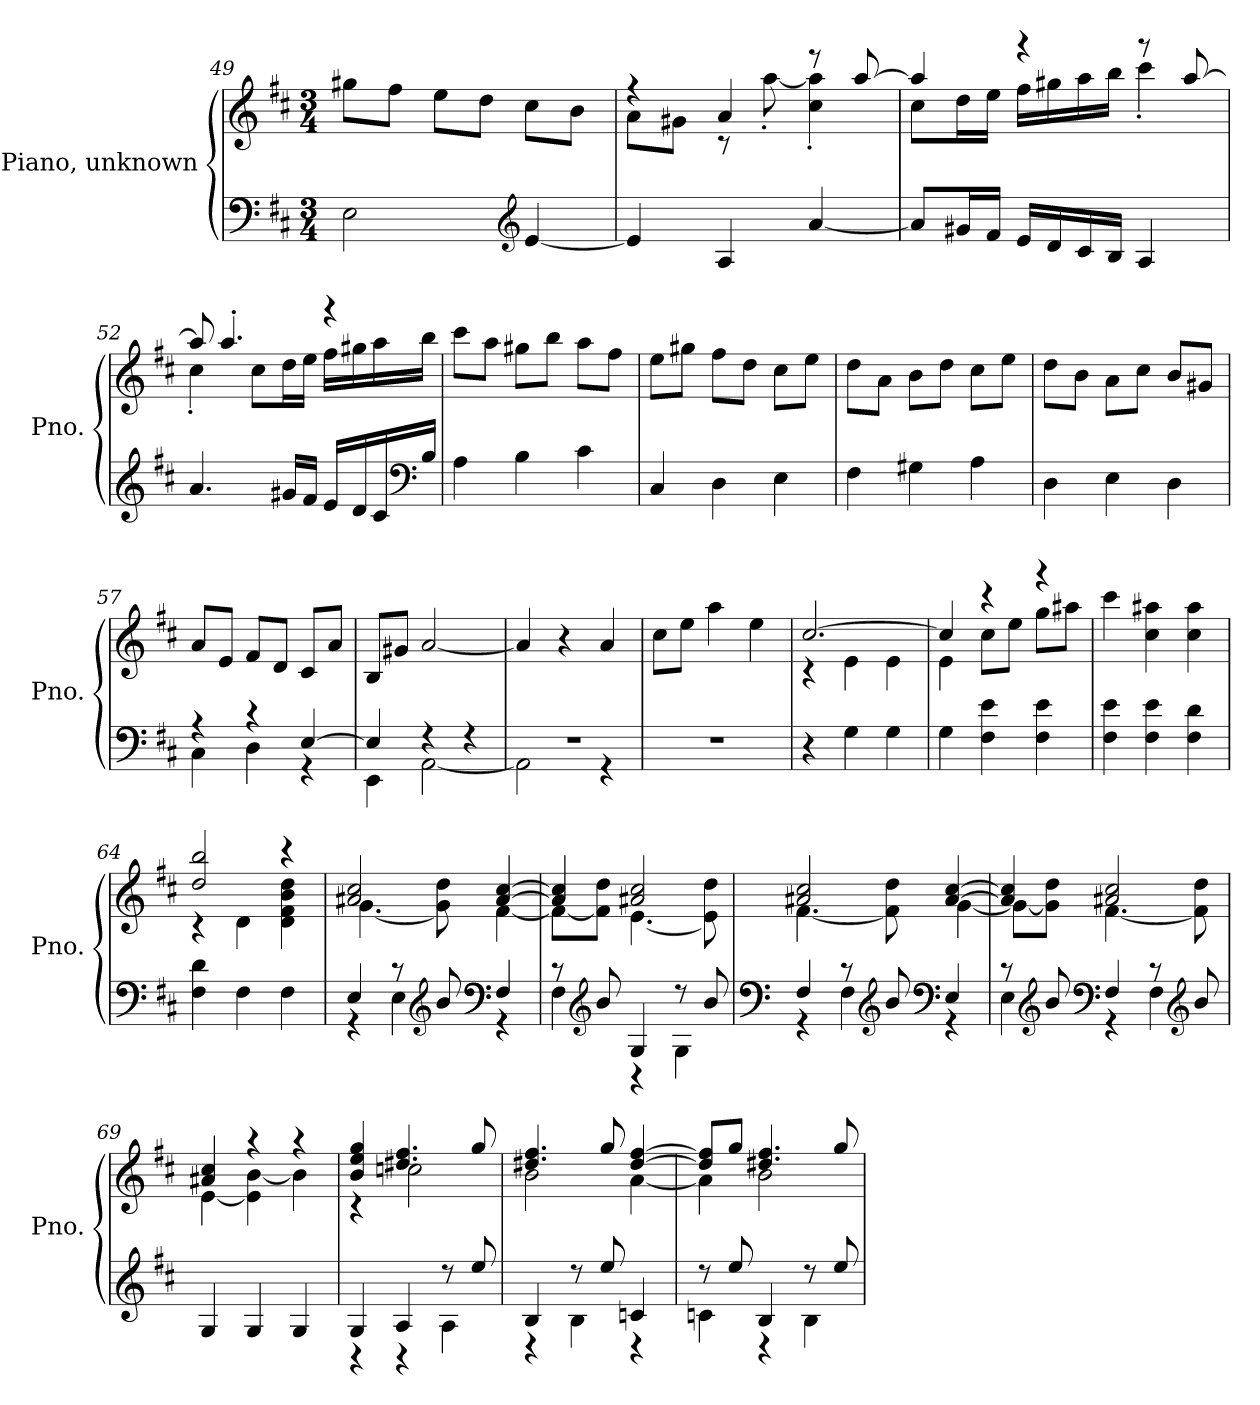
**kern	**kern
*part1	*part1
*staff2	*staff1
*I"Piano, unknown	*
*I'Pno.	*
*clefF4	*clefG2
*k[f#c#]	*k[f#c#]
*M3/4	*M3/4
=49	=49
2E\	8gg#X\L
.	8ff#\J
.	8ee\L
.	8dd\J
*clefG2	*
[4e/	8cc#\L
.	8b\J
=50	=50
*	*^
4e/]	4r	8a\L
.	.	8g#X\J
4A/	4a/	8r
.	.	[8aa'\
[4a/	8r	4cc#\' 4aa\]'
.	[8aa/	.
=51	=51	=51
8a/L]	4aa/]	8cc#\L
16g#X/L	.	16dd\L
16f#/JJ	.	16ee\JJ
16e/LL	4r	16ff#\LL
16d/	.	16gg#X\
16c#/	.	16aa\
16B/JJ	.	16bb\JJ
4A/	8r	4ccc#'\
.	[8aa/	.
!!LO:PB:g=z	!!
=52	=52	=52
4.a/	8aa/]	4cc#'\
.	4.aa'/	.
.	.	8cc#\L
16g#X/LL	.	16dd\L
16f#/JJ	.	16ee\JJ
16e/LL	4r	16ff#\LL
16d/	.	16gg#X\
16c#/	.	16aa\
*clefF4	*	*
16B/JJ	.	16bb\JJ
*	*v	*v
=53	=53
4A\	8ccc#\L
.	8aa\J
4B\	8gg#X\L
.	8bb\J
4c#\	8aa\L
.	8ff#\J
=54	=54
4C#/	8ee\L
.	8gg#X\J
4D\	8ff#\L
.	8dd\J
4E\	8cc#\L
.	8ee\J
=55	=55
4F#\	8dd\L
.	8a\J
4G#X\	8b\L
.	8dd\J
4A\	8cc#\L
.	8ee\J
=56	=56
4D\	8dd\L
.	8b\J
4E\	8a\L
.	8cc#\J
4D\	8b/L
.	8g#X/J
!!LO:LB:g=z
=57	=57
*^	*
4r	4C#\	8a/L
.	.	8e/J
4r	4D\	8f#/L
.	.	8d/J
[4E/	4r	8c#/L
.	.	8a/J
=58	=58	=58
4E/]	4EE\	8B/L
.	.	8g#X/J
4r	[2AA\	[2a/
4r	.	.
=59	=59	=59
2.r	2AA\]	4a/]
.	.	4r
.	4r	4a/
*v	*v	*
=60	=60
2.r	8cc#\L
.	8ee\J
.	4aa\
.	4ee\
=61	=61
*	*^
4r	[2.cc#/	4r
4G\	.	4e\
4G\	.	4e\
=62	=62	=62
4G\	4cc#/]	4e\
4F#\ 4e\	4r	8cc#\L
.	.	8ee\J
4F#\ 4e\	4r	8gg\L
.	.	8aa#X\J
*	*v	*v
=63	=63
4F#\ 4e\	4ccc#\
4F#\ 4e\	4cc#\ 4aa#X\
4F#\ 4d\	4cc#\ 4aa#\
=64	=64
*	*^
4F#\ 4d\	2dd/ 2bb/	4r
4F#\	.	4d\
4F#\	4r	4d\ 4f#\ 4b\ 4dd\
!!LO:LB:g=z	!!
=65	=65	=65
*^	*	*
4E/	4r	2a#X/ 2cc#/	[4.g\
8r	4E\	.	.
*clefG2	*	*	*
8b/	.	.	8g\] 8dd\
*clefF4	*	*	*
4F#/	4r	[4a#/ [4cc#/	[4f#\
=66	=66	=66	=66
8r	4F#\	4a#/] 4cc#/]	8f#\L_
*clefG2	*	*	*
8b/	.	.	8f#\] 8dd\J
4G/	4r	2a#X/ 2cc#/	[4.e\
8r	4G\	.	.
8b/	.	.	8e\] 8dd\
=67	=67	=67	=67
*clefF4	*	*	*
4F#/	4r	2a#X/ 2cc#/	[4.f#\
8r	4F#\	.	.
*clefG2	*	*	*
8b/	.	.	8f#\] 8dd\
*clefF4	*	*	*
4E/	4r	[4a#/ [4cc#/	[4g\
=68	=68	=68	=68
8r	4E\	4a#/] 4cc#/]	8g\L_
*clefG2	*	*	*
8b/	.	.	8g\] 8dd\J
*clefF4	*	*	*
4F#/	4r	2a#X/ 2cc#/	[4.f#\
8r	4F#\	.	.
*clefG2	*	*	*
8b/	.	.	8f#\] 8dd\
*v	*v	*	*
!!LO:LB:g=z	!!
=69	=69	=69
4G/	4a#X/ 4cc#/	[4e\
4G/	4r	4e\] [4b\
4G/	4r	4b\]
=70	=70	=70
*^	*	*
4G/	4r	4b/ 4ee/ 4gg/	4r
4A/	4r	4.dd#X/ 4.ff#/	2ccn\
8r	4A\	.	.
8ee/	.	8gg/	.
=71	=71	=71	=71
4B/	4r	4.dd#X/ 4.ff#/	2b\
8r	4B\	.	.
8ee/	.	8gg/	.
4cn/	4r	[4dd#/ [4ff#/	[4a\
=72	=72	=72	=72
8r	4cn\	8dd#/] 8ff#/]L	4a\]
8ee/	.	8gg/J	.
4B/	4r	4.dd#X/ 4.ff#/	2b\
8r	4B\	.	.
8ee/	.	8gg/	.
*v	*v	*	*
*	*v	*v
=	=
*-	*-
